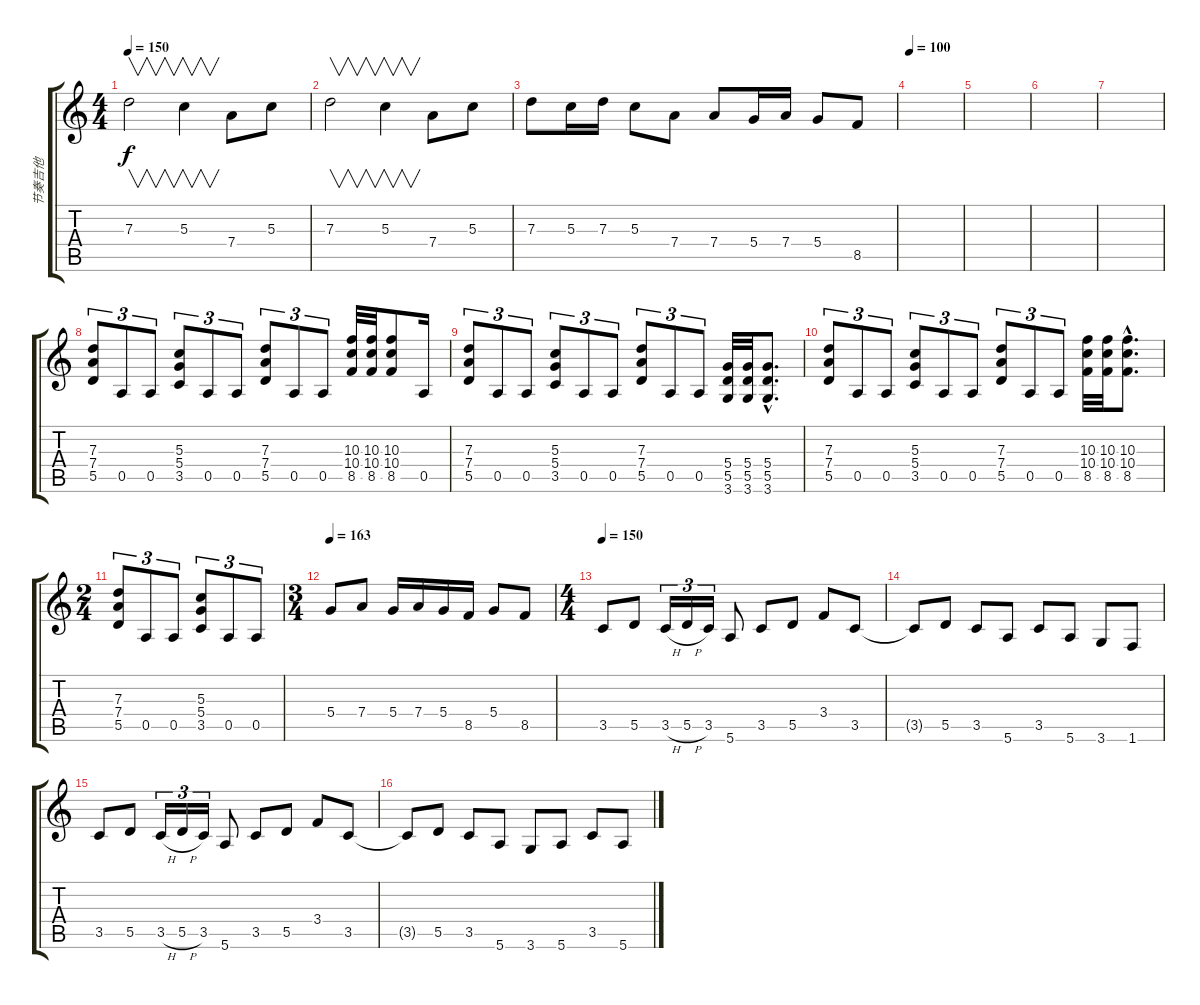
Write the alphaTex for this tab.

\track ("节奏吉他" "节奏吉他") {instrument overdrivenguitar}
\staff {score tabs}
\tuning (E4 B3 G3 D3 A2 E2) {hide}
\ts (4 4)
\tempo 150
\clef g2
\ks c
7.3.2{v dy f} 5.3.4{v} 7.4.8 5.3.8 |
7.3.2{v} 5.3.4{v} 7.4.8 5.3.8 |
7.3.8 5.3.16 7.3.16 5.3.8 7.4.8 7.4.8 5.4.16 7.4.16 5.4.8 8.5.8 |
\tempo 100
|
|
|
|
(7.3 7.4 5.5).8{tu (3 2)} 0.5.8{tu (3 2)} 0.5.8{tu (3 2)} (5.3 5.4 3.5).8{tu (3 2)} 0.5.8{tu (3 2)} 0.5.8{tu (3 2)} (7.3 7.4 5.5).8{tu (3 2)} 0.5.8{tu (3 2)} 0.5.8{tu (3 2)} (10.3 10.4 8.5).32 (10.3 10.4 8.5).32 (10.3 10.4 8.5).8 0.5.16 |
(7.3 7.4 5.5).8{tu (3 2)} 0.5.8{tu (3 2)} 0.5.8{tu (3 2)} (5.3 5.4 3.5).8{tu (3 2)} 0.5.8{tu (3 2)} 0.5.8{tu (3 2)} (7.3 7.4 5.5).8{tu (3 2)} 0.5.8{tu (3 2)} 0.5.8{tu (3 2)} (5.4 5.5 3.6).32 (5.4 5.5 3.6).32 (5.4{hac} 5.5{hac} 3.6{hac}).8{d} |
(7.3 7.4 5.5).8{tu (3 2)} 0.5.8{tu (3 2)} 0.5.8{tu (3 2)} (5.3 5.4 3.5).8{tu (3 2)} 0.5.8{tu (3 2)} 0.5.8{tu (3 2)} (7.3 7.4 5.5).8{tu (3 2)} 0.5.8{tu (3 2)} 0.5.8{tu (3 2)} (10.3 10.4 8.5).32 (10.3 10.4 8.5).32 (10.3{hac} 10.4{hac} 8.5{hac}).8{d} |
\ts (2 4)
(7.3 7.4 5.5).8{tu (3 2)} 0.5.8{tu (3 2)} 0.5.8{tu (3 2)} (5.3 5.4 3.5).8{tu (3 2)} 0.5.8{tu (3 2)} 0.5.8{tu (3 2)} |
\ts (3 4)
\tempo 163
5.4.8 7.4.8 5.4.16 7.4.16 5.4.16 8.5.16 5.4.8 8.5.8 |
\ts (4 4)
\tempo 150
3.5.8 5.5.8 3.5{h}.16{tu (3 2)} 5.5{h}.16{tu (3 2)} 3.5.16{tu (3 2)} 5.6.8 3.5.8 5.5.8 3.4.8 3.5.8 |
3.5{t}.8 5.5.8 3.5.8 5.6.8 3.5.8 5.6.8 3.6.8 1.6.8 |
3.5.8 5.5.8 3.5{h}.16{tu (3 2)} 5.5{h}.16{tu (3 2)} 3.5.16{tu (3 2)} 5.6.8 3.5.8 5.5.8 3.4.8 3.5.8 |
3.5{t}.8 5.5.8 3.5.8 5.6.8 3.6.8 5.6.8 3.5.8 5.6.8
